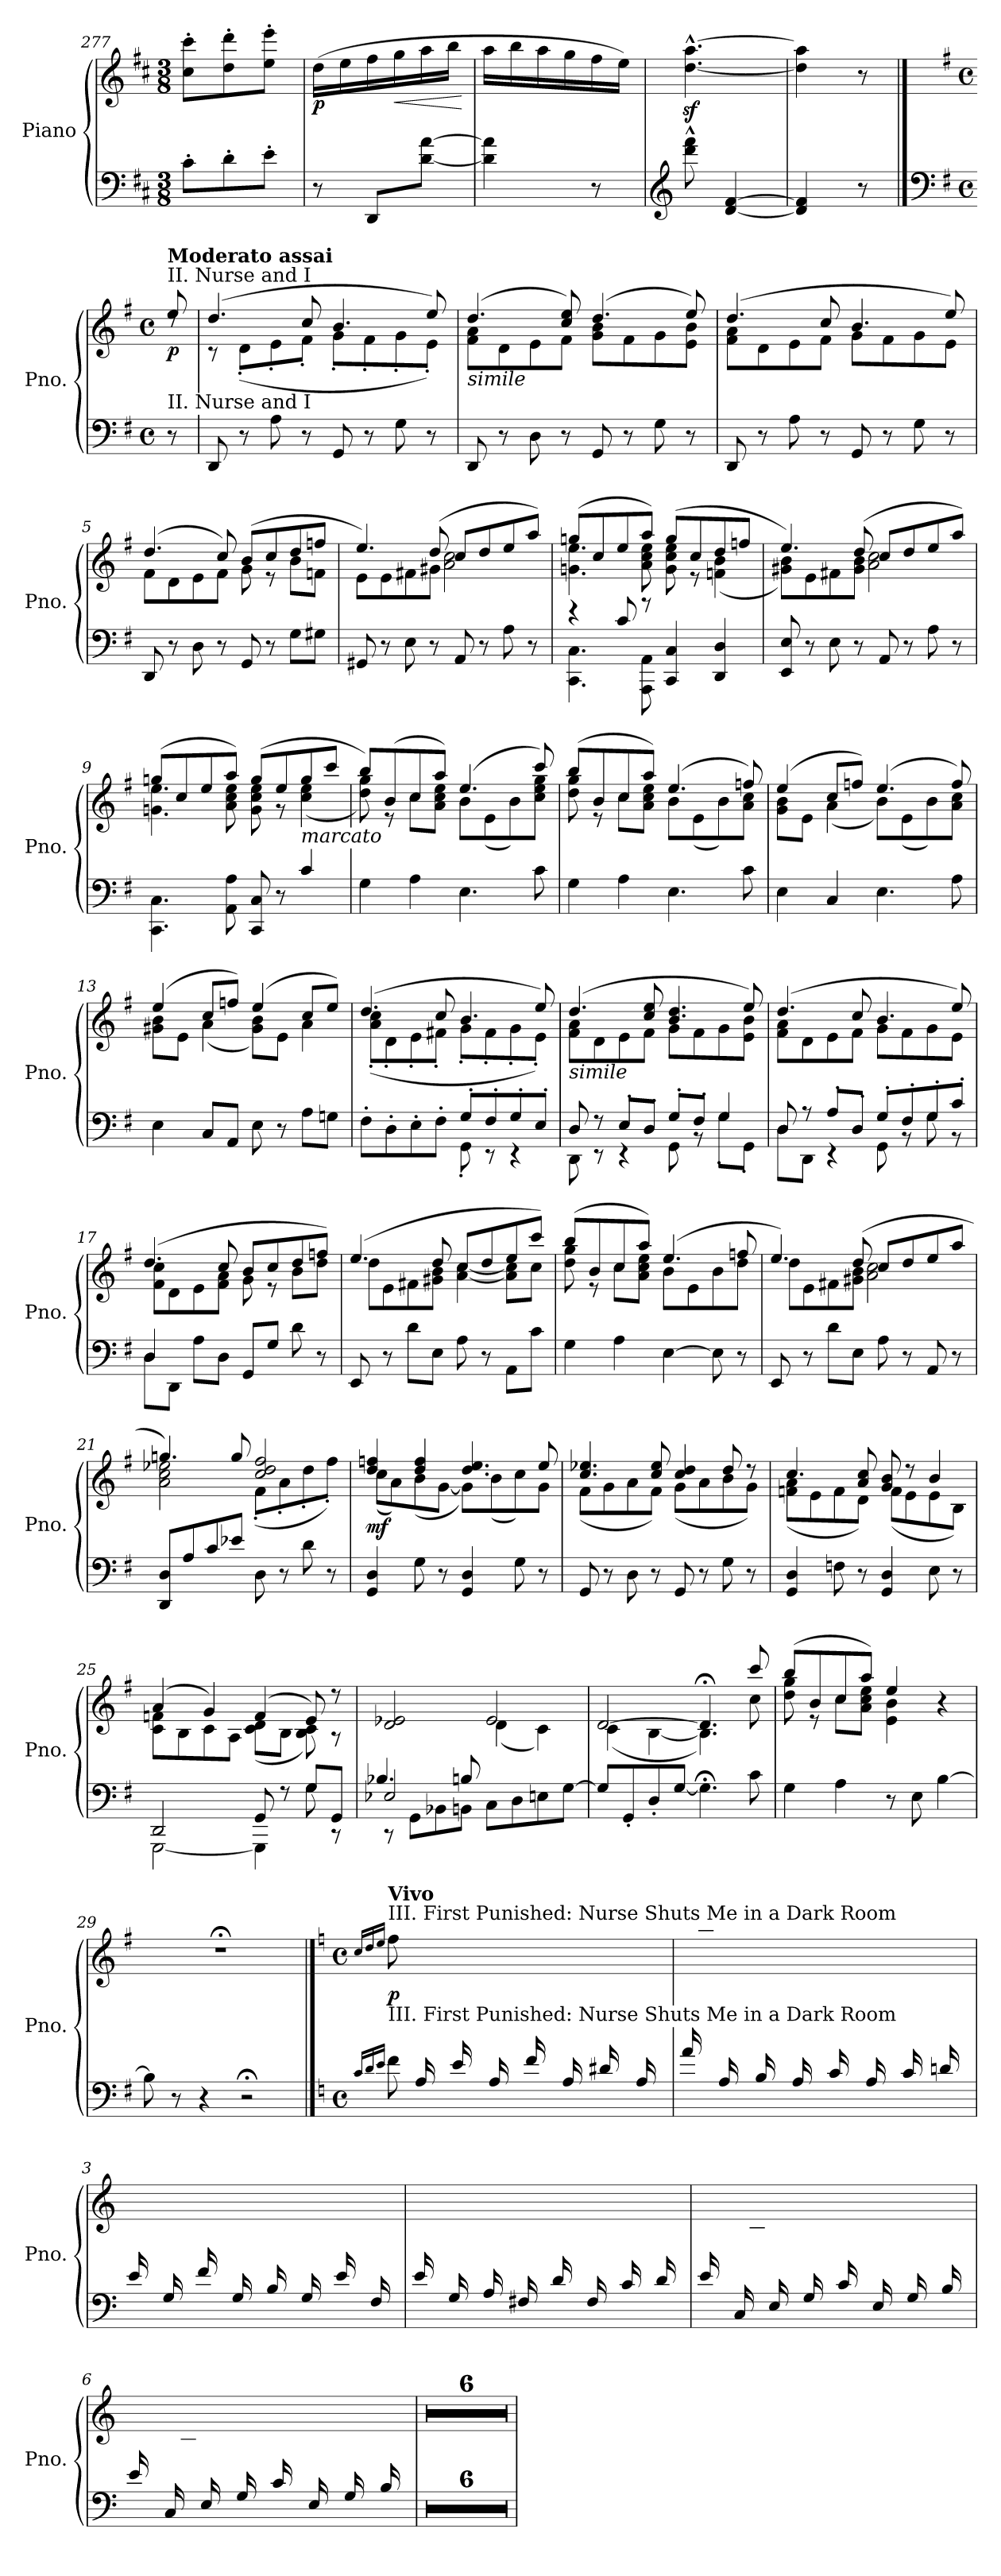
**kern	**kern	**dynam
*part1	*part1	*part1
*staff2	*staff1	*staff1/2
*I"Piano	*	*
*I'Pno.	*	*
*clefF4	*clefG2	*
*k[f#c#]	*k[f#c#]	*
*M3/8	*M3/8	*
*MM175	*MM175	*
=277	=277	=277
8c#'\L	8cc#\' 8ccc#\'L	.
8d'\	8dd\' 8ddd\'	.
8e'\J	8ee\' 8eee\'J	.
=278	=278	=278
*	*MM180	*
!	!	!LO:DY:b
8r	(>16dd\LL	p
.	16ee\	.
8DD/L	16ff#\	.
!	!	!LO:HP:b
.	16gg\	<
[8d\ [8a\J	16aa\	.
.	16bb\JJ	.
.	.	[
=279	=279	=279
4d\] 4a\]	16aa\LL	.
.	16bb\	.
.	16aa\	.
.	16gg\	.
8r	16ff#\	.
.	16ee\JJ)	.
=280	=280	=280
*clefG2	*	*
*	*MM110	*
8ddd\^^ 8fff#\^^	[4.dd\z<^^ [4.aa\z<^^	.
[4d/ [4f#/	.	.
=281	=281	=281
4d/] 4f#/]	4dd\] 4aa\]	.
8r	8r	.
!!LO:PB:g=z
==1	==1	==1
*clefF4	*	*
*k[f#]	*k[f#]	*
*M4/4	*M4/4	*
*met(c)	*met(c)	*
*	*^	*
!	!LO:TX:a:t=II. Nurse and I	!	!
!	!LO:TX:a:B:t=Moderato assai	!	!
!LO:TX:a:t=II. Nurse and I	!	!	!
!	!	!	!LO:DY:b
8r	8ee/	8rdd	p
=2	=2	=2	=2
8DD/	(>4.dd/	8r	.
8r	.	(<8d'\L	.
8A\	.	8e'\	.
8r	8cc/	8f#'\J	.
8GG/	4.b/	8g'\L	.
8r	.	8f#'\	.
8G\	.	8g'\	.
8r	8ee/)	8e'\J)	.
=3	=3	=3	=3
!	!LO:TX:b:i:t=simile	!	!
8DD/	(>4.dd/	8f#\ 8a\L	.
8r	.	8d\	.
8D\	.	8e\	.
8r	8cc/ 8ee/)	8f#\J	.
8GG/	(>4.dd/	8g\ 8b\L	.
8r	.	8f#\	.
8G\	.	8g\	.
8r	8ee/)	8e\ 8b\J	.
=4	=4	=4	=4
8DD/	(>4.dd/	8f#\ 8a\L	.
8r	.	8d\	.
8A\	.	8e\	.
8r	8cc/	8f#\J	.
8GG/	4.b/	8g\L	.
8r	.	8f#\	.
8G\	.	8g\	.
8r	8ee/)	8e\J	.
!!LO:LB:g=z	!!
=5	=5	=5	=5
8DD/	(>4.dd/	8f#\L	.
8r	.	8d\	.
8D\	.	8e\	.
8r	8cc/)	8f#\J	.
8GG/	(>8b/L	8g\	.
8r	8cc/	8r	.
8G\L	8dd/	8b\L	.
8G#X\J	8ffn/J	8fn\J	.
=6	=6	=6	=6
8GG#X/	4.ee/)	8e\L	.
8r	.	8e\	.
8E\	.	8f#X\	.
8r	(>8dd/	8g#X\J	.
8AA/	8cc/L	2a\ 2cc\	.
8r	8dd/	.	.
8A\	8ee/	.	.
8r	8aa/J)	.	.
=7	=7	=7	=7
*^	*	*	*
4.CC\ 4.C\	4re	(>8ggn/L	4.gn\ 4.ee\	.
.	.	8cc/	.	.
.	8c/	8ee/	.	.
8AAA\ 8AA\	8rg	8aa/J)	8a\ 8cc\ 8ee\	.
4CC/ 4C/	2ryy	(>8gg/L	8g\ 8cc\ 8ee\	.
.	.	8cc/	8r	.
4DD/ 4D/	.	8dd/	(<4fn\ 4b\	.
.	.	8ffn/J	.	.
*v	*v	*	*	*
!!LO:LB:g=z	!!
=8	=8	=8	=8
8EE/ 8E/	4.ee/)	8g#X\ 8b\L)	.
8r	.	8e\	.
8E\	.	8f#X\	.
8r	(>8dd/	8g#\ 8b\J	.
8AA/	8cc/L	2a\ 2cc\	.
8r	8dd/	.	.
8A\	8ee/	.	.
8r	8aa/J)	.	.
=9	=9	=9	=9
4.CC\ 4.C\	(>8ggn/L	4.gn\ 4.ee\	.
.	8cc/	.	.
.	8ee/	.	.
8AA\ 8A\	8aa/J)	8a\ 8cc\ 8ee\	.
8CC/ 8C/	(>8gg/L	8g\ 8cc\ 8ee\	.
8r	8ee/	8r	.
!	!LO:TX:b:i:t=marcato	!	!
4c/	8gg/	(<4cc\ 4ee\	.
.	8ccc/J	.	.
=10	=10	=10	=10
4G\	8bb/L)	8dd\ 8gg\)	.
.	(>8b/	8r	.
4A\	8cc/	8cc\L	.
.	8aa/J)	8a\ 8cc\ 8ee\J	.
4.E\	(>4.ee/	8b\L	.
.	.	(<8e\	.
.	.	8b\)	.
8c\	8ccc/)	8cc\ 8ee\ 8gg\J	.
!!LO:LB:g=z	!!
=11	=11	=11	=11
4G\	(>8bb/L	8dd\ 8gg\	.
.	8b/	8r	.
4A\	8cc/	8cc\L	.
.	8aa/J)	8a\ 8cc\ 8ee\J	.
4.E\	(>4.ee/	8b\L	.
.	.	(<8e\	.
.	.	8b\)	.
8c\	8ffn/)	8a\ 8cc\J	.
=12	=12	=12	=12
4E\	(>4ee/	8g\ 8b\L	.
.	.	8e\J	.
4C/	8cc/L	(<4a\	.
.	8ffn/J)	.	.
4.E\	(>4.ee/	8b\L)	.
.	.	(<8e\	.
.	.	8b\)	.
8A\	8ff/)	8a\ 8cc\J	.
=13	=13	=13	=13
4E\	(>4ee/	8g#X\ 8b\L	.
.	.	8e\J	.
8C/L	8cc/L	(<4a\	.
8AA/J	8ffn/J)	.	.
8E\	(>4ee/	8g#\ 8b\L)	.
8r	.	8e\J	.
8A\L	8cc/L	4a\	.
8Gn\J	8ee/J)	.	.
!!LO:LB:g=z	!!
=14	=14	=14	=14
*^	*	*	*
8F#'\L	2ryy	(>4.dd/	(<8a\' 8cc\'L	.
8D'\	.	.	8d'\	.
8E'\	.	.	8e'\	.
8F#'\J	.	8cc/	8f#X'\J	.
8G'/L	8GG'\	4.b/	8g'\L	.
8F#'/	8r	.	8f#'\	.
8G'/	4r	.	8g'\	.
8E'/J	.	8ee/)	8e'\J)	.
=15	=15	=15	=15	=15
!	!	!LO:TX:b:i:t=simile	!	!
8D/	8DD\	(>4.dd/	8f#\ 8a\L	.
8r	8r	.	8d\	.
8E'/L	4r	.	8e\	.
8D'/J	.	8cc/ 8ee/	8f#\J	.
8G'/L	8GG\	4.b/ 4.dd/	8g\L	.
8F#'/J	8r	.	8f#\	.
4G/	8G'\L	.	8g\	.
.	8GG'\J	8ee/)	8e\ 8b\J	.
=16	=16	=16	=16	=16
8D/	8D\L	(>4.dd/	8f#\ 8a\L	.
8r	8DD\J	.	8d\	.
8A'/L	4r	.	8e\	.
8D'/J	.	8cc/	8f#\J	.
8G'/L	8GG\	4.b/	8g\L	.
8F#'/	8r	.	8f#\	.
8G'/	8G\	.	8g\	.
8c'/J	8r	8ee/)	8e\J	.
!!LO:PB:g=z	!!
=17	=17	=17	=17	=17
8D\L	4D/	(>4.dd/	8f#\ 8cc\L	.
8DD\J	.	.	8d\	.
8A\L	2.ryy	.	8e\	.
8D\J	.	8cc/	8f#\ 8a\J	.
8GG/L	.	8b/L	8g\	.
8G/J	.	8cc/	8r	.
8d\	.	8dd/	8b\L	.
8r	.	8ffn/J)	8dd\J	.
*v	*v	*	*	*
=18	=18	=18	=18
8EE/	(>4.ee/	8dd\L	.
8r	.	8e\	.
8d\L	.	8f#X\	.
8E\J	8dd/	8g#X\ 8b\J	.
8A\	8cc/L	[4a\ [4cc\	.
8r	8dd/	.	.
8AA\L	8ee/	8a\] 8cc\]L	.
8c\J	8ccc/J)	8cc\J	.
=19	=19	=19	=19
4G\	(>8bb/L	8dd\ 8gg\	.
.	8b/	8r	.
4A\	8cc/	8cc\L	.
.	8aa/J)	8a\ 8cc\ 8ee\J	.
[4E\	(>4.ee/	8b\L	.
.	.	8e\	.
8E\]	.	8b\	.
8r	8ffn/	8dd\J	.
!!LO:LB:g=z	!!
=20	=20	=20	=20
8EE/	4.ee/)	8dd\L	.
8r	.	8e\	.
8d\L	.	8f#X\	.
8E\J	(>8dd/	8g#X\ 8b\J	.
8A\	8cc/L	2a\ 2cc\	.
8r	8dd/	.	.
8AA/	8ee/	.	.
8r	8aa/J	.	.
=21	=21	=21	=21
8DD/ 8D/L	4.ggn/)	2a\ 2cc\ 2ee-X\	.
8A/	.	.	.
8c/	.	.	.
8e-X/J	8gg/	.	.
8D\	2cc/ 2dd/ 2ff#/	(<8f#'\L	.
8r	.	8a'\	.
8d\	.	8dd'\	.
8r	.	8ff#'\J)	.
=22	=22	=22	=22
!	!	!	!LO:DY:b
4GG/ 4D/	4dd/ 4ffn/	(<8cc\L	mf
.	.	8a\)	.
8G\	4dd/ 4ff/	(<8b\	.
8r	.	[8g\J	.
4GG/ 4D/	4.dd/ 4.ee/	8g\L])	.
.	.	(<8b\	.
8G\	.	8cc\)	.
8r	8ee/	8g\J	.
!!LO:LB:g=z	!!
=23	=23	=23	=23
8GG/	4.cc/ 4.ee-X/	(<8f#\L	.
8r	.	8g\	.
8D\	.	8a\	.
8r	8cc/ 8ee-/	8f#\J)	.
8GG/	4cc/ 4dd/	(<8g\L	.
8r	.	8a\	.
8G\	8dd/	8b\	.
8r	8r	8g\J)	.
=24	=24	=24	=24
4GG/ 4D/	4.cc/	(<8fn\ 8a\L	.
.	.	8e\	.
8Fn\	.	8f\	.
8r	8a/ 8cc/	8d\J)	.
4GG/ 4D/	8g/ 8b/	(<8f\L	.
.	8r	8e\	.
8E\	4b/	8e\	.
8r	.	8B\J)	.
=25	=25	=25	=25
*^	*	*	*
2DD/	[2GGG\	(>4a/	8c\ 8fn\L	.
.	.	.	8B\	.
.	.	4g/)	8c\	.
.	.	.	8A\J	.
8GG/	4GGG\]	(>4f/	(<8c\ 8d\L	.
8r	.	.	8B\J	.
8G/L	8G\	8e/)	8B\ 8c\)	.
8GG/J	8r	8r	8r	.
!!LO:LB:g=z	!!
=26	=26	=26	=26	=26
*	*^	*	*	*
2E-X/	8rCC	4.B-X/	2d/ 2e-X/	2ryy	.
.	8GG\L	.	.	.	.
.	8BB-X\	.	.	.	.
.	8BBn\J	8Bn/	.	.	.
2ryy	8C\L	2ryy	2e-/	(<4d\	.
.	8D\	.	.	.	.
.	8E\	.	.	4c\)	.
.	[8G\J	.	.	.	.
*v	*v	*v	*	*	*
=27	=27	=27	=27
8G/L]	[2d/	(<4c\	.
8GG'/	.	.	.
8D'/	.	[4B\	.
[8G/J	.	.	.
*	*MM80	*	*
4.G;<\]	4.d;</]	4.B\])	.
*	*MM110	*	*
8c\	8ccc/	8cc\	.
=28	=28	=28	=28
4G\	(>8bb/L	8dd\ 8gg\	.
.	8b/	8r	.
4A\	8cc/	8cc\L	.
.	8aa/J)	8a\ 8cc\ 8ee\J	.
8r	4ee/	4e\ 4b\	.
8E\	.	.	.
[4B\	4r	4ryy	.
*	*v	*v	*
=29	=29	=29
8B\]	1r;<	.
8r	.	.
4r	.	.
2r;<	.	.
!!LO:PB:g=z
==1	==1	==1
*k[]	*k[]	*
*M4/4	*M4/4	*
*met(c)	*met(c)	*
16qc/LL	16qcc/LL	.
16qd/	16qdd/	.
16qe/JJ	16qee/JJ	.
*	*^	*
!	!LO:TX:a:t=III. First Punished&colon; Nurse Shuts Me in a Dark Room	!	!
!	!LO:TX:a:B:t=Vivo	!	!
!LO:TX:a:t=III. First Punished&colon; Nurse Shuts Me in a Dark Room	!	!	!
!	!	!	!LO:DY:b
8f\	8ff\	8.ryy	p
16A/LL	8ryy	.	.
16ryy	.	16a\JJ	.
16e/LL	4ryy	16ryy	.
16ryy	.	16ee\	.
16A/	.	16ryy	.
16ryy	.	16a\JJ	.
16f/LL	2ryy	16ryy	.
16ryy	.	16ff\	.
16A/	.	16ryy	.
16ryy	.	16a\JJ	.
16d#X/LL	.	16ryy	.
16ryy	.	16dd#X\	.
16A/	.	16ryy	.
16ryy	.	16a\JJ	.
=2	=2	=2	=2
16a/LL	1ryy	16ryy	.
16ryy	.	16aa\	.
16A/	.	16ryy	.
16ryy	.	16a\JJ	.
16B/LL	.	16ryy	.
16ryy	.	16b\	.
16A/	.	16ryy	.
16ryy	.	16a\JJ	.
16c/LL	.	16ryy	.
16ryy	.	16cc\	.
16A/	.	16ryy	.
16ryy	.	16a\JJ	.
16c/LL	.	16ryy	.
16ryy	.	16cc\	.
16dn/	.	16ryy	.
16ryy	.	16ddn\JJ	.
!!LO:LB:g=z	!!
=3	=3	=3	=3
16e/LL	1ryy	16ryy	.
16ryy	.	16ee\	.
16G/	.	16ryy	.
16ryy	.	16g\JJ	.
16f/LL	.	16ryy	.
16ryy	.	16ff\	.
16G/	.	16ryy	.
16ryy	.	16g\JJ	.
16B/LL	.	16ryy	.
16ryy	.	16b\	.
16G/	.	16ryy	.
16ryy	.	16g\JJ	.
16e/LL	.	16ryy	.
16ryy	.	16ee\	.
16F/	.	16ryy	.
16ryy	.	16f\JJ	.
=4	=4	=4	=4
16e/LL	1ryy	16ryy	.
16ryy	.	16ee\	.
16G/	.	16ryy	.
16ryy	.	16g\JJ	.
16A/LL	.	16ryy	.
16ryy	.	16a\	.
16F#X/	.	16ryy	.
16ryy	.	16f#X\JJ	.
16d/LL	.	16ryy	.
16ryy	.	16dd\	.
16F#/	.	16ryy	.
16ryy	.	16f#\JJ	.
16c/LL	.	16ryy	.
16ryy	.	16cc\	.
16d/	.	16ryy	.
16ryy	.	16dd\JJ	.
!!LO:LB:g=z	!!
=5	=5	=5	=5
16e/LL	1ryy	16ryy	.
16ryy	.	16ee\	.
16C/	.	16ryy	.
16ryy	.	16c\JJ	.
16E/LL	.	16ryy	.
16ryy	.	16e\	.
16G/	.	16ryy	.
16ryy	.	16g\JJ	.
16c/LL	.	16ryy	.
16ryy	.	16cc\	.
16E/	.	16ryy	.
16ryy	.	16e\JJ	.
16G/LL	.	16ryy	.
16ryy	.	16g\	.
16B/	.	16ryy	.
16ryy	.	16b\JJ	.
=6	=6	=6	=6
16e/LL	1ryy	16ryy	.
16ryy	.	16ee\	.
16C/	.	16ryy	.
16ryy	.	16c\JJ	.
16E/LL	.	16ryy	.
16ryy	.	16e\	.
16G/	.	16ryy	.
16ryy	.	16g\JJ	.
16c/LL	.	16ryy	.
16ryy	.	16cc\	.
16E/	.	16ryy	.
16ryy	.	16e\JJ	.
16G/LL	.	16ryy	.
16ryy	.	16g\	.
16B/	.	16ryy	.
16ryy	.	16b\JJ	.
*	*v	*v	*
!!LO:LB:g=z
=7	=7	=7
1r	1r	.
=8	=8	=8
1r	1r	.
!!LO:LB:g=z
=9	=9	=9
1r	1r	.
=10	=10	=10
1r	1r	.
=11	=11	=11
1r	1r	.
=12	=12	=12
1r	1r	.
=	=	=
*-	*-	*-
